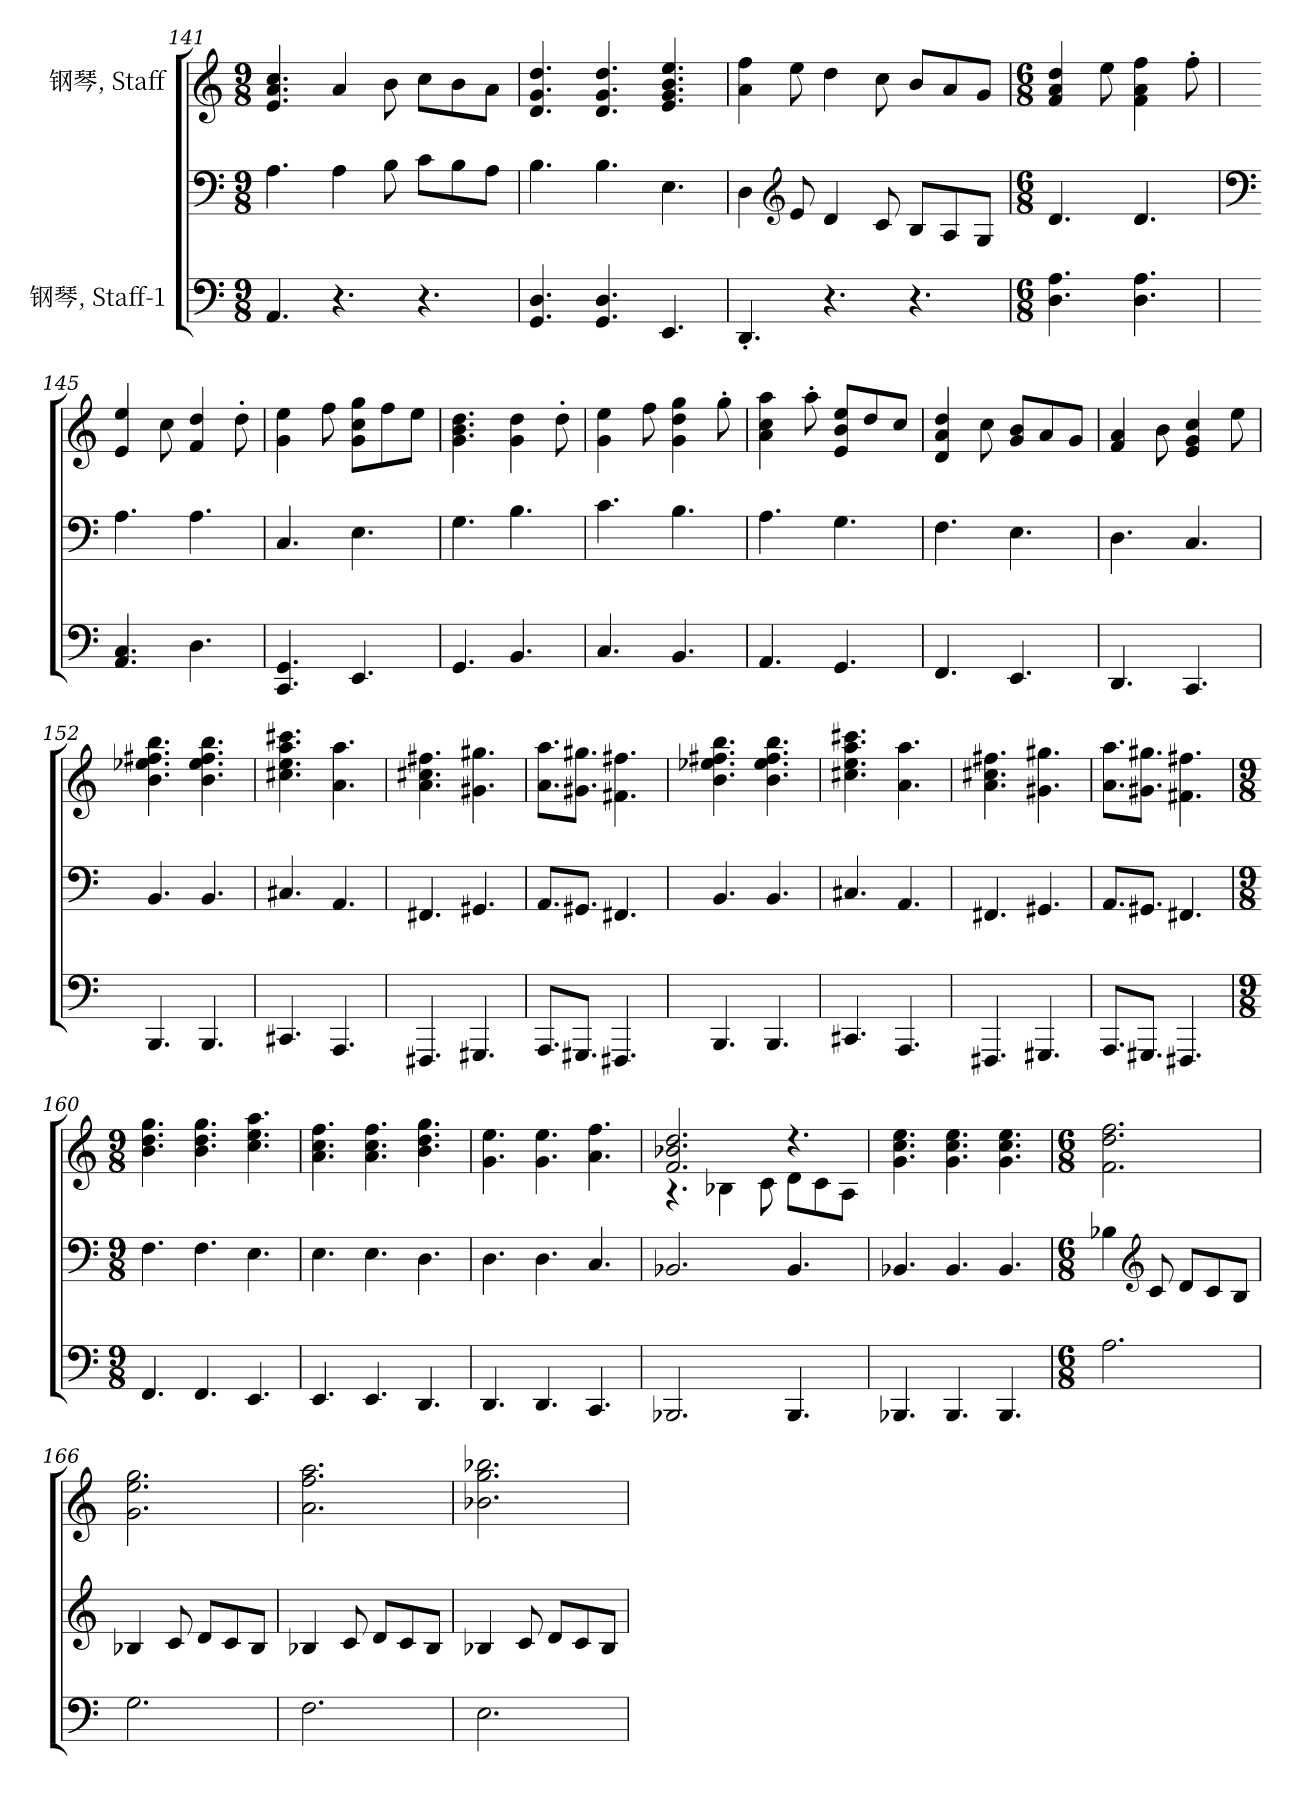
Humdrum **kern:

**kern	**kern	**kern
*part2	*part2	*part1
*staff3	*staff2	*staff1
*I"钢琴, Staff-1	*	*I"钢琴, Staff
!!LO:LB:g=z
*clefF4	*clefF4	*clefG2
*k[]	*k[]	*k[]
*M9/8	*M9/8	*M9/8
=141	=141	=141
4.AA/	4.A\	4.e/ 4.a/ 4.cc/
4.r	4A\	4a/
.	8B\	8b\
4.r	8c\L	8cc\L
.	8B\	8b\
.	8A\J	8a\J
=142	=142	=142
4.GG/ 4.D/	4.B\	4.d/ 4.g/ 4.dd/
4.GG/ 4.D/	4.B\	4.d/ 4.g/ 4.dd/
4.EE/	4.E\	4.e/ 4.g/ 4.b/ 4.ee/
=143	=143	=143
4.DD'/	4D\	4a\ 4ff\
*	*clefG2	*
.	8e/	8ee\
4.r	4d/	4dd\
.	8c/	8cc\
4.r	8B/L	8b/L
.	8A/	8a/
.	8G/J	8g/J
=144	=144	=144
*M6/8	*M6/8	*M6/8
4.D\ 4.A\	4.d/	4f/ 4a/ 4dd/
.	.	8ee\
4.D\ 4.A\	4.d/	4f\ 4a\ 4ff\
.	.	8ff'\
=145	=145	=145
*	*clefF4	*
4.AA/ 4.C/	4.A\	4e/ 4ee/
.	.	8cc\
4.D\	4.A\	4f/ 4dd/
.	.	8dd'\
=146	=146	=146
4.CC/ 4.GG/	4.C/	4g\ 4ee\
.	.	8ff\
4.EE/	4.E\	8g\ 8cc\ 8gg\L
.	.	8ff\
.	.	8ee\J
!!LO:PB:g=z
=147	=147	=147
4.GG/	4.G\	4.g\ 4.b\ 4.dd\
4.BB/	4.B\	4g\ 4dd\
.	.	8dd'\
=148	=148	=148
4.C/	4.c\	4g\ 4ee\
.	.	8ff\
4.BB/	4.B\	4g\ 4dd\ 4gg\
.	.	8gg'\
=149	=149	=149
4.AA/	4.A\	4a\ 4cc\ 4aa\
.	.	8aa'\
4.GG/	4.G\	8e/ 8b/ 8ee/L
.	.	8dd/
.	.	8cc/J
=150	=150	=150
4.FF/	4.F\	4d/ 4a/ 4dd/
.	.	8cc\
4.EE/	4.E\	8g/ 8b/L
.	.	8a/
.	.	8g/J
=151	=151	=151
4.DD/	4.D\	4f/ 4a/
.	.	8b\
4.CC/	4.C/	4e/ 4g/ 4cc/
.	.	8ee\
=152	=152	=152
4.BBB/	4.BB/	4.b\ 4.ee-X\ 4.ff#X\ 4.bb\
4.BBB/	4.BB/	4.b\ 4.ee-\ 4.ff#\ 4.bb\
=153	=153	=153
4.CC#X/	4.C#X/	4.cc#X\ 4.ee\ 4.aa\ 4.ccc#X\
4.AAA/	4.AA/	4.a\ 4.aa\
=154	=154	=154
4.FFF#X/	4.FF#X/	4.a\ 4.cc#X\ 4.ff#X\
4.GGG#X/	4.GG#X/	4.g#X\ 4.gg#X\
!!LO:LB:g=z
=155	=155	=155
8.AAA/L	8.AA/L	8.a\ 8.aa\L
8.GGG#X/J	8.GG#X/J	8.g#X\ 8.gg#X\J
4.FFF#X/	4.FF#X/	4.f#X\ 4.ff#X\
=156	=156	=156
4.BBB/	4.BB/	4.b\ 4.ee-X\ 4.ff#X\ 4.bb\
4.BBB/	4.BB/	4.b\ 4.ee-\ 4.ff#\ 4.bb\
=157	=157	=157
4.CC#X/	4.C#X/	4.cc#X\ 4.ee\ 4.aa\ 4.ccc#X\
4.AAA/	4.AA/	4.a\ 4.aa\
=158	=158	=158
4.FFF#X/	4.FF#X/	4.a\ 4.cc#X\ 4.ff#X\
4.GGG#X/	4.GG#X/	4.g#X\ 4.gg#X\
=159	=159	=159
8.AAA/L	8.AA/L	8.a\ 8.aa\L
8.GGG#X/J	8.GG#X/J	8.g#X\ 8.gg#X\J
4.FFF#X/	4.FF#X/	4.f#X\ 4.ff#X\
=160	=160	=160
*M9/8	*M9/8	*M9/8
4.FF/	4.F\	4.b\ 4.dd\ 4.gg\
4.FF/	4.F\	4.b\ 4.dd\ 4.gg\
4.EE/	4.E\	4.cc\ 4.ee\ 4.aa\
!!LO:LB:g=z
=161	=161	=161
4.EE/	4.E\	4.a\ 4.cc\ 4.ff\
4.EE/	4.E\	4.a\ 4.cc\ 4.ff\
4.DD/	4.D\	4.b\ 4.dd\ 4.gg\
=162	=162	=162
4.DD/	4.D\	4.g\ 4.ee\
4.DD/	4.D\	4.g\ 4.ee\
4.CC/	4.C/	4.a\ 4.ff\
=163	=163	=163
*	*	*^
2.BBB-X/	2.BB-X/	2.f/ 2.b-X/ 2.dd/	4.r
.	.	.	4B-X\
.	.	.	8c\
4.BBB-/	4.BB-/	4.r	8d\L
.	.	.	8c\
.	.	.	8A\J
*	*	*v	*v
=164	=164	=164
4.BBB-X/	4.BB-X/	4.g\ 4.cc\ 4.ee\
4.BBB-/	4.BB-/	4.g\ 4.cc\ 4.ee\
4.BBB-/	4.BB-/	4.g\ 4.cc\ 4.ee\
=165	=165	=165
*M6/8	*M6/8	*M6/8
2.A\	4B-X\	2.f\ 2.dd\ 2.ff\
*	*clefG2	*
.	8c/	.
.	8d/L	.
.	8c/	.
.	8B-/J	.
!!LO:LB:g=z
=166	=166	=166
2.G\	4B-X/	2.g\ 2.ee\ 2.gg\
.	8c/	.
.	8d/L	.
.	8c/	.
.	8B-/J	.
=167	=167	=167
2.F\	4B-X/	2.a\ 2.ff\ 2.aa\
.	8c/	.
.	8d/L	.
.	8c/	.
.	8B-/J	.
=168	=168	=168
2.E\	4B-X/	2.b-X\ 2.gg\ 2.bb-X\
.	8c/	.
.	8d/L	.
.	8c/	.
.	8B-/J	.
=	=	=
*-	*-	*-
